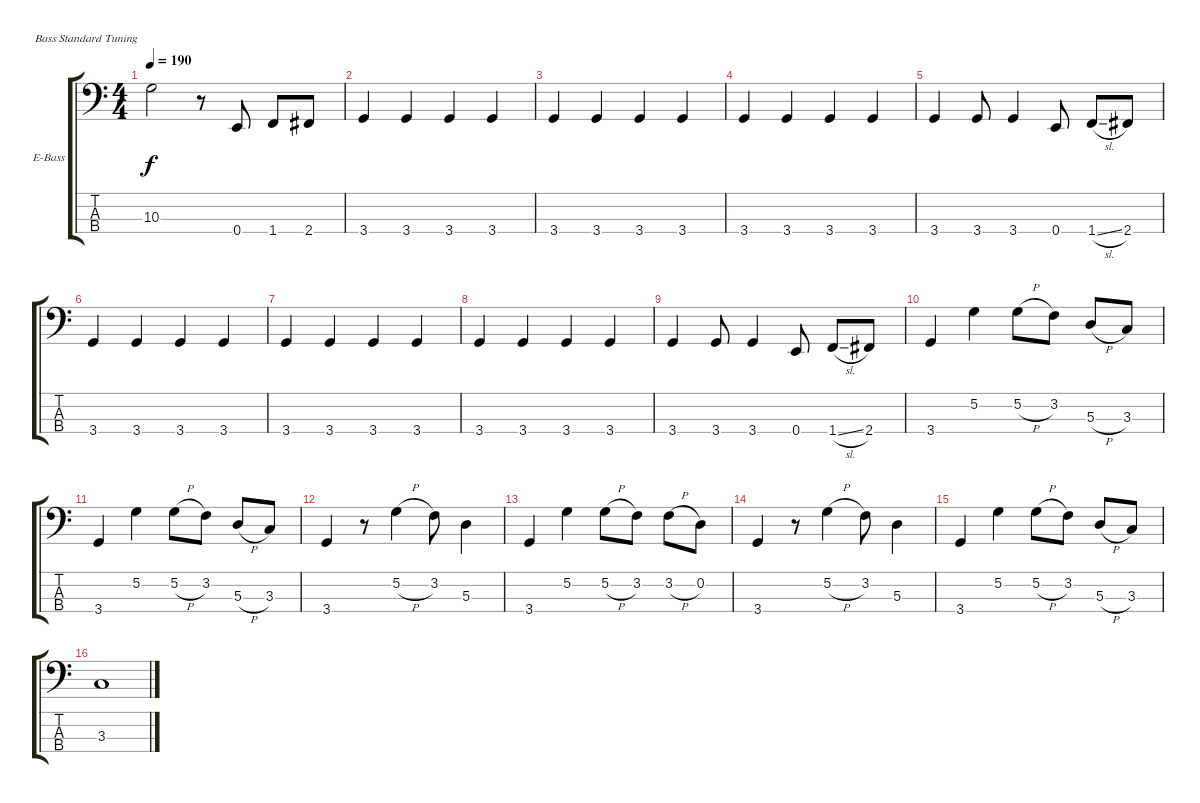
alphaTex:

\bracketExtendMode groupsimilarinstruments
\firstSystemTrackNameOrientation horizontal
\otherSystemsTrackNameOrientation horizontal
\track ("Glenn Hughes" "E-Bass") {instrument electricbassfinger}
\staff {score tabs}
\tuning (G2 D2 A1 E1)
\ts (4 4)
\tempo 190
\clef f4
\ks c
10.3{t}.2{dy f} r.8 0.4.8 1.4.8 2.4.8 |
3.4.4 3.4.4 3.4.4 3.4.4 |
3.4.4 3.4.4 3.4.4 3.4.4 |
3.4.4 3.4.4 3.4.4 3.4.4 |
3.4.4 3.4.8 3.4.4 0.4.8 1.4{sl}.8 2.4.8 |
3.4.4 3.4.4 3.4.4 3.4.4 |
3.4.4 3.4.4 3.4.4 3.4.4 |
3.4.4 3.4.4 3.4.4 3.4.4 |
3.4.4 3.4.8 3.4.4 0.4.8 1.4{sl}.8 2.4.8 |
3.4.4 5.2.4 5.2{h}.8 3.2.8 5.3{h}.8 3.3.8 |
3.4.4 5.2.4 5.2{h}.8 3.2.8 5.3{h}.8 3.3.8 |
3.4.4 r.8 5.2{h}.4 3.2.8 5.3.4 |
3.4.4 5.2.4 5.2{h}.8 3.2.8 3.2{h}.8 0.2.8 |
3.4.4 r.8 5.2{h}.4 3.2.8 5.3.4 |
3.4.4 5.2.4 5.2{h}.8 3.2.8 5.3{h}.8 3.3.8 |
3.3.1
